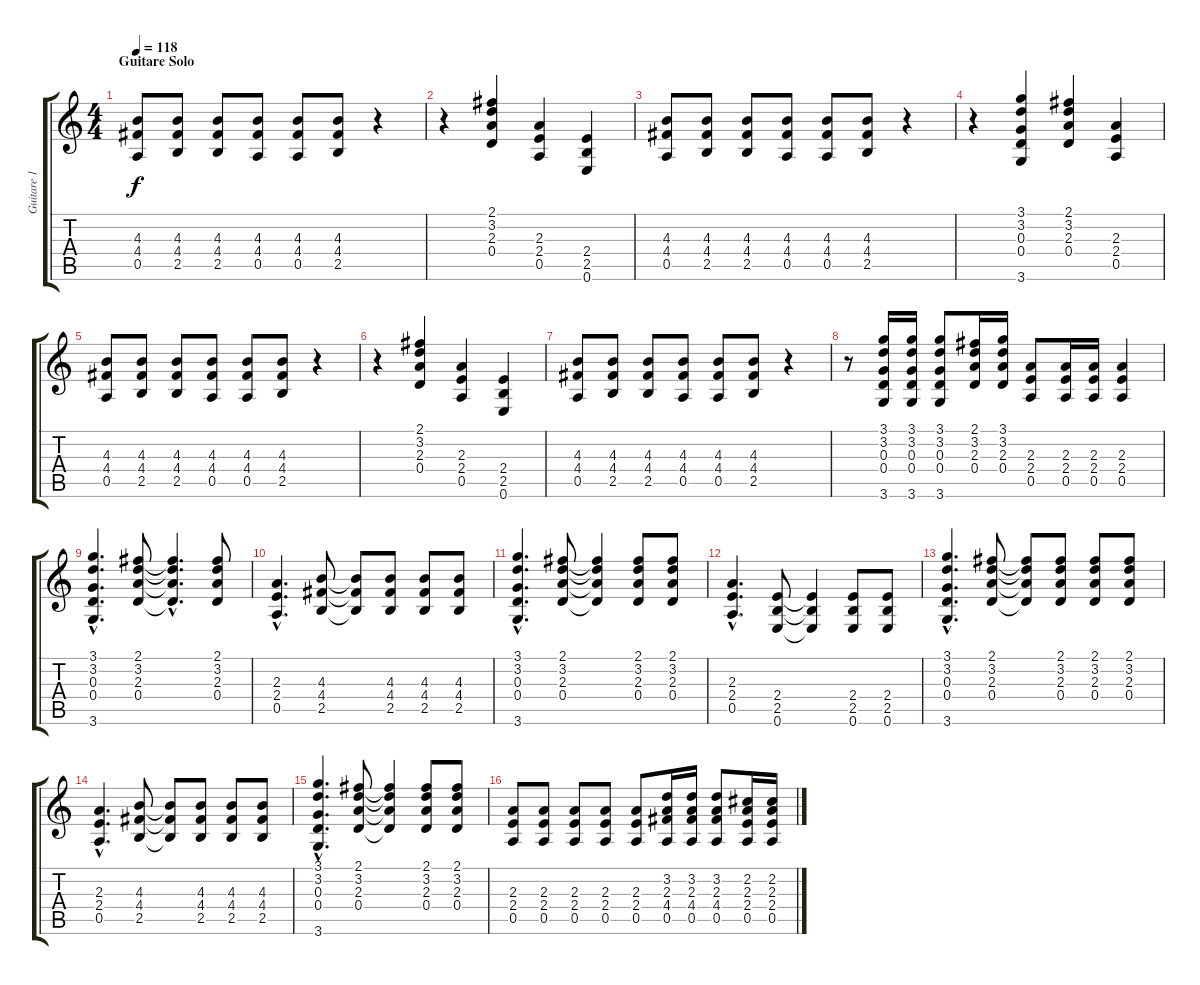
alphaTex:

\track ("Guitare 1" "Guitare 1") {instrument distortionguitar}
\staff {score tabs}
\tuning (E4 B3 G3 D3 A2 E2) {hide}
\ts (4 4)
\section ("" "Guitare Solo")
\tempo 118
\clef g2
\ks c
(4.3 4.4 0.5).8{dy f} (4.3 4.4 2.5).8 (4.3 4.4 2.5).8 (4.3 4.4 0.5).8 (4.3 4.4 0.5).8 (4.3 4.4 2.5).8 r.4 |
r.4 (2.1 3.2 2.3 0.4).4 (2.3 2.4 0.5).4 (2.4 2.5 0.6).4 |
(4.3 4.4 0.5).8 (4.3 4.4 2.5).8 (4.3 4.4 2.5).8 (4.3 4.4 0.5).8 (4.3 4.4 0.5).8 (4.3 4.4 2.5).8 r.4 |
r.4 (3.1 3.2 0.3 0.4 3.6).4 (2.1 3.2 2.3 0.4).4 (2.3 2.4 0.5).4 |
(4.3 4.4 0.5).8 (4.3 4.4 2.5).8 (4.3 4.4 2.5).8 (4.3 4.4 0.5).8 (4.3 4.4 0.5).8 (4.3 4.4 2.5).8 r.4 |
r.4 (2.1 3.2 2.3 0.4).4 (2.3 2.4 0.5).4 (2.4 2.5 0.6).4 |
(4.3 4.4 0.5).8 (4.3 4.4 2.5).8 (4.3 4.4 2.5).8 (4.3 4.4 0.5).8 (4.3 4.4 0.5).8 (4.3 4.4 2.5).8 r.4 |
r.8 (3.1 3.2 0.3 0.4 3.6).16 (3.1 3.2 0.3 0.4 3.6).16 (3.1 3.2 0.3 0.4 3.6).8 (2.1 3.2 2.3 0.4).16 (3.1 3.2 2.3 0.4).16 (2.3 2.4 0.5).8 (2.3 2.4 0.5).16 (2.3 2.4 0.5).16 (2.3 2.4 0.5).4 |
(3.1{hac} 3.2{hac} 0.3{hac} 0.4{hac} 3.6{hac}).4{d} (2.1 3.2 2.3 0.4).8 (2.1{hac t} 3.2{hac t} 2.3{hac t} 0.4{hac t}).4{d} (2.1 3.2 2.3 0.4).8 |
(2.3{hac} 2.4{hac} 0.5{hac}).4{d} (4.3 4.4 2.5).8 (4.3{t} 4.4{t} 2.5{t}).8 (4.3 4.4 2.5).8 (4.3 4.4 2.5).8 (4.3 4.4 2.5).8 |
(3.1{hac} 3.2{hac} 0.3{hac} 0.4{hac} 3.6{hac}).4{d} (2.1 3.2 2.3 0.4).8 (2.1{t} 3.2{t} 2.3{t} 0.4{t}).4 (2.1 3.2 2.3 0.4).8 (2.1 3.2 2.3 0.4).8 |
(2.3{hac} 2.4{hac} 0.5{hac}).4{d} (2.4 2.5 0.6).8 (2.4{t} 2.5{t} 0.6{t}).4 (2.4 2.5 0.6).8 (2.4 2.5 0.6).8 |
(3.1{hac} 3.2{hac} 0.3{hac} 0.4{hac} 3.6{hac}).4{d} (2.1 3.2 2.3 0.4).8 (2.1{t} 3.2{t} 2.3{t} 0.4{t}).8 (2.1 3.2 2.3 0.4).8 (2.1 3.2 2.3 0.4).8 (2.1 3.2 2.3 0.4).8 |
(2.3{hac} 2.4{hac} 0.5{hac}).4{d} (4.3 4.4 2.5).8 (4.3{t} 4.4{t} 2.5{t}).8 (4.3 4.4 2.5).8 (4.3 4.4 2.5).8 (4.3 4.4 2.5).8 |
(3.1{hac} 3.2{hac} 0.3{hac} 0.4{hac} 3.6{hac}).4{d} (2.1 3.2 2.3 0.4).8 (2.1{t} 3.2{t} 2.3{t} 0.4{t}).4 (2.1 3.2 2.3 0.4).8 (2.1 3.2 2.3 0.4).8 |
(2.3 2.4 0.5).8 (2.3 2.4 0.5).8 (2.3 2.4 0.5).8 (2.3 2.4 0.5).8 (2.3 2.4 0.5).8 (3.2 2.3 4.4 0.5).16 (3.2 2.3 4.4 0.5).16 (3.2 2.3 4.4 0.5).8 (2.2 2.3 2.4 0.5).16 (2.2 2.3 2.4 0.5).16
